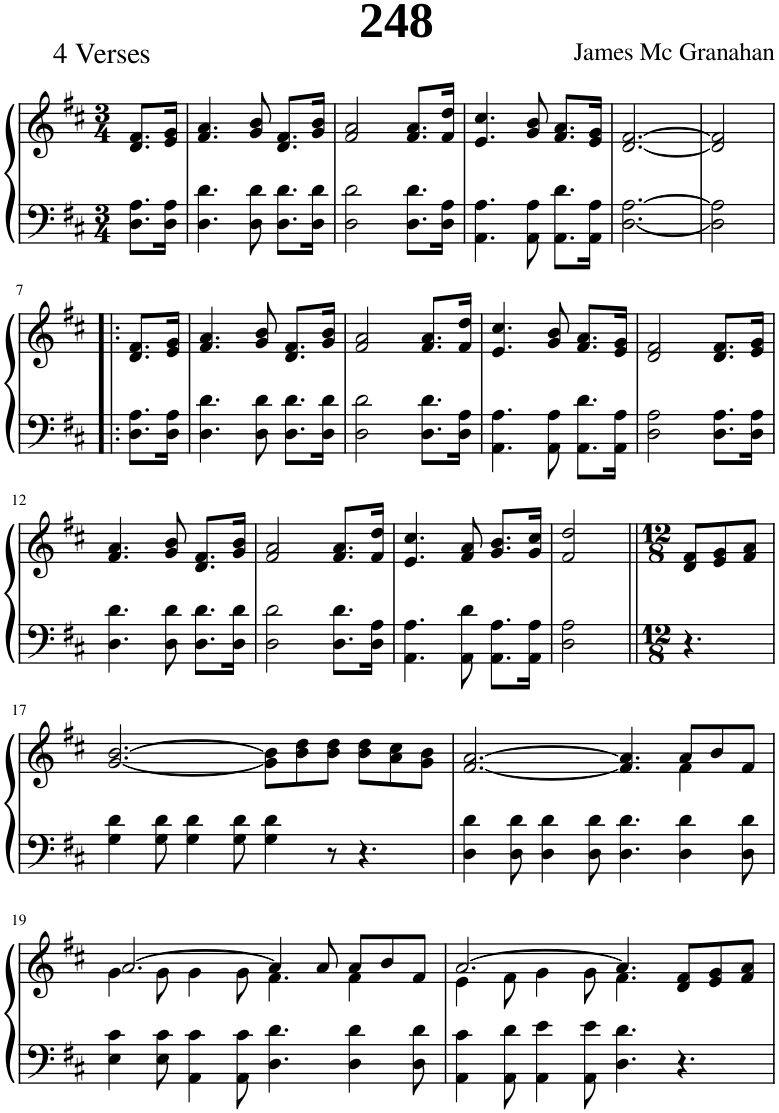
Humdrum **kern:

**kern	**kern
*part1	*part1
*staff2	*staff1
*I"Piano	*
*I'Pno.	*
*clefF4	*clefG2
*k[f#c#]	*k[f#c#]
*M3/4	*M3/4
=1	=1
8.D\ 8.A\L	8.d/ 8.f#/L
16D\ 16A\Jk	16e/ 16g/Jk
=2	=2
4.D\ 4.d\	4.f#/ 4.a/
8D\ 8d\	8g/ 8b/
8.D\ 8.d\L	8.d/ 8.f#/L
16D\ 16d\Jk	16g/ 16b/Jk
=3	=3
2D\ 2d\	2f#/ 2a/
8.D\ 8.d\L	8.f#/ 8.a/L
16D\ 16A\Jk	16f#/ 16dd/Jk
=4	=4
4.AA\ 4.A\	4.e/ 4.cc#/
8AA\ 8A\	8g/ 8b/
8.AA\ 8.d\L	8.f#/ 8.a/L
16AA\ 16A\Jk	16e/ 16g/Jk
=5	=5
[2.D\ [2.A\	[2.d/ [2.f#/
=6	=6
2D\] 2A\]	2d/] 2f#/]
!!LO:LB:g=z
=7!|:	=7!|:
8.D\ 8.A\L	8.d/ 8.f#/L
16D\ 16A\Jk	16e/ 16g/Jk
=8	=8
4.D\ 4.d\	4.f#/ 4.a/
8D\ 8d\	8g/ 8b/
8.D\ 8.d\L	8.d/ 8.f#/L
16D\ 16d\Jk	16g/ 16b/Jk
=9	=9
2D\ 2d\	2f#/ 2a/
8.D\ 8.d\L	8.f#/ 8.a/L
16D\ 16A\Jk	16f#/ 16dd/Jk
=10	=10
4.AA\ 4.A\	4.e/ 4.cc#/
8AA\ 8A\	8g/ 8b/
8.AA\ 8.d\L	8.f#/ 8.a/L
16AA\ 16A\Jk	16e/ 16g/Jk
=11	=11
2D\ 2A\	2d/ 2f#/
8.D\ 8.A\L	8.d/ 8.f#/L
16D\ 16A\Jk	16e/ 16g/Jk
!!LO:LB:g=z
=12	=12
4.D\ 4.d\	4.f#/ 4.a/
8D\ 8d\	8g/ 8b/
8.D\ 8.d\L	8.d/ 8.f#/L
16D\ 16d\Jk	16g/ 16b/Jk
=13	=13
2D\ 2d\	2f#/ 2a/
8.D\ 8.d\L	8.f#/ 8.a/L
16D\ 16A\Jk	16f#/ 16dd/Jk
=14	=14
4.AA\ 4.A\	4.e/ 4.cc#/
8AA\ 8d\	8f#/ 8a/
8.AA\ 8.A\L	8.g/ 8.b/L
16AA\ 16A\Jk	16g/ 16cc#/Jk
=15	=15
2D\ 2A\	2f#/ 2dd/
=16||	=16||
*M12/8	*M12/8
4.r	8d/ 8f#/L
.	8e/ 8g/
.	8f#/ 8a/J
!!LO:LB:g=z
=17	=17
4G\ 4d\	[2.g/ [2.b/
8G\ 8d\	.
4G\ 4d\	.
8G\ 8d\	.
4G\ 4d\	8g\] 8b\]L
.	8b\ 8dd\
8r	8b\ 8dd\J
4.r	8b\ 8dd\L
.	8a\ 8cc#\
.	8g\ 8b\J
=18	=18
*	*^
4D\ 4d\	[2.f#/ [2.a/	8ryy
*	*v	*v
8D\ 8d\	.
4D\ 4d\	.
8D\ 8d\	.
4.D\ 4.d\	4.f#/] 4.a/]
*	*^
4D\ 4d\	8a/L	4f#\
.	8b/	.
8D\ 8d\	8f#/J	8ryy
!!LO:LB:g=z	!!
=19	=19	=19
4E\ 4c#\	[2.a/	4g\
8E\ 8c#\	.	8g\
4AA\ 4c#\	.	4g\
8AA\ 8c#\	.	8g\
4.D\ 4.d\	4a/]	4.f#\
.	8a/	.
4D\ 4d\	8a/L	4f#\
.	8b/	.
8D\ 8d\	8f#/J	8ryy
=20	=20	=20
4AA\ 4c#\	[2.a/	4e\
8AA\ 8d\	.	8f#\
4AA\ 4e\	.	4g\
8AA\ 8e\	.	8g\
4.D\ 4.d\	4.a/]	4.f#\
4.r	8d/ 8f#/L	4.ryy
.	8e/ 8g/	.
.	8f#/ 8a/J	.
*	*v	*v
=	=
*-	*-
